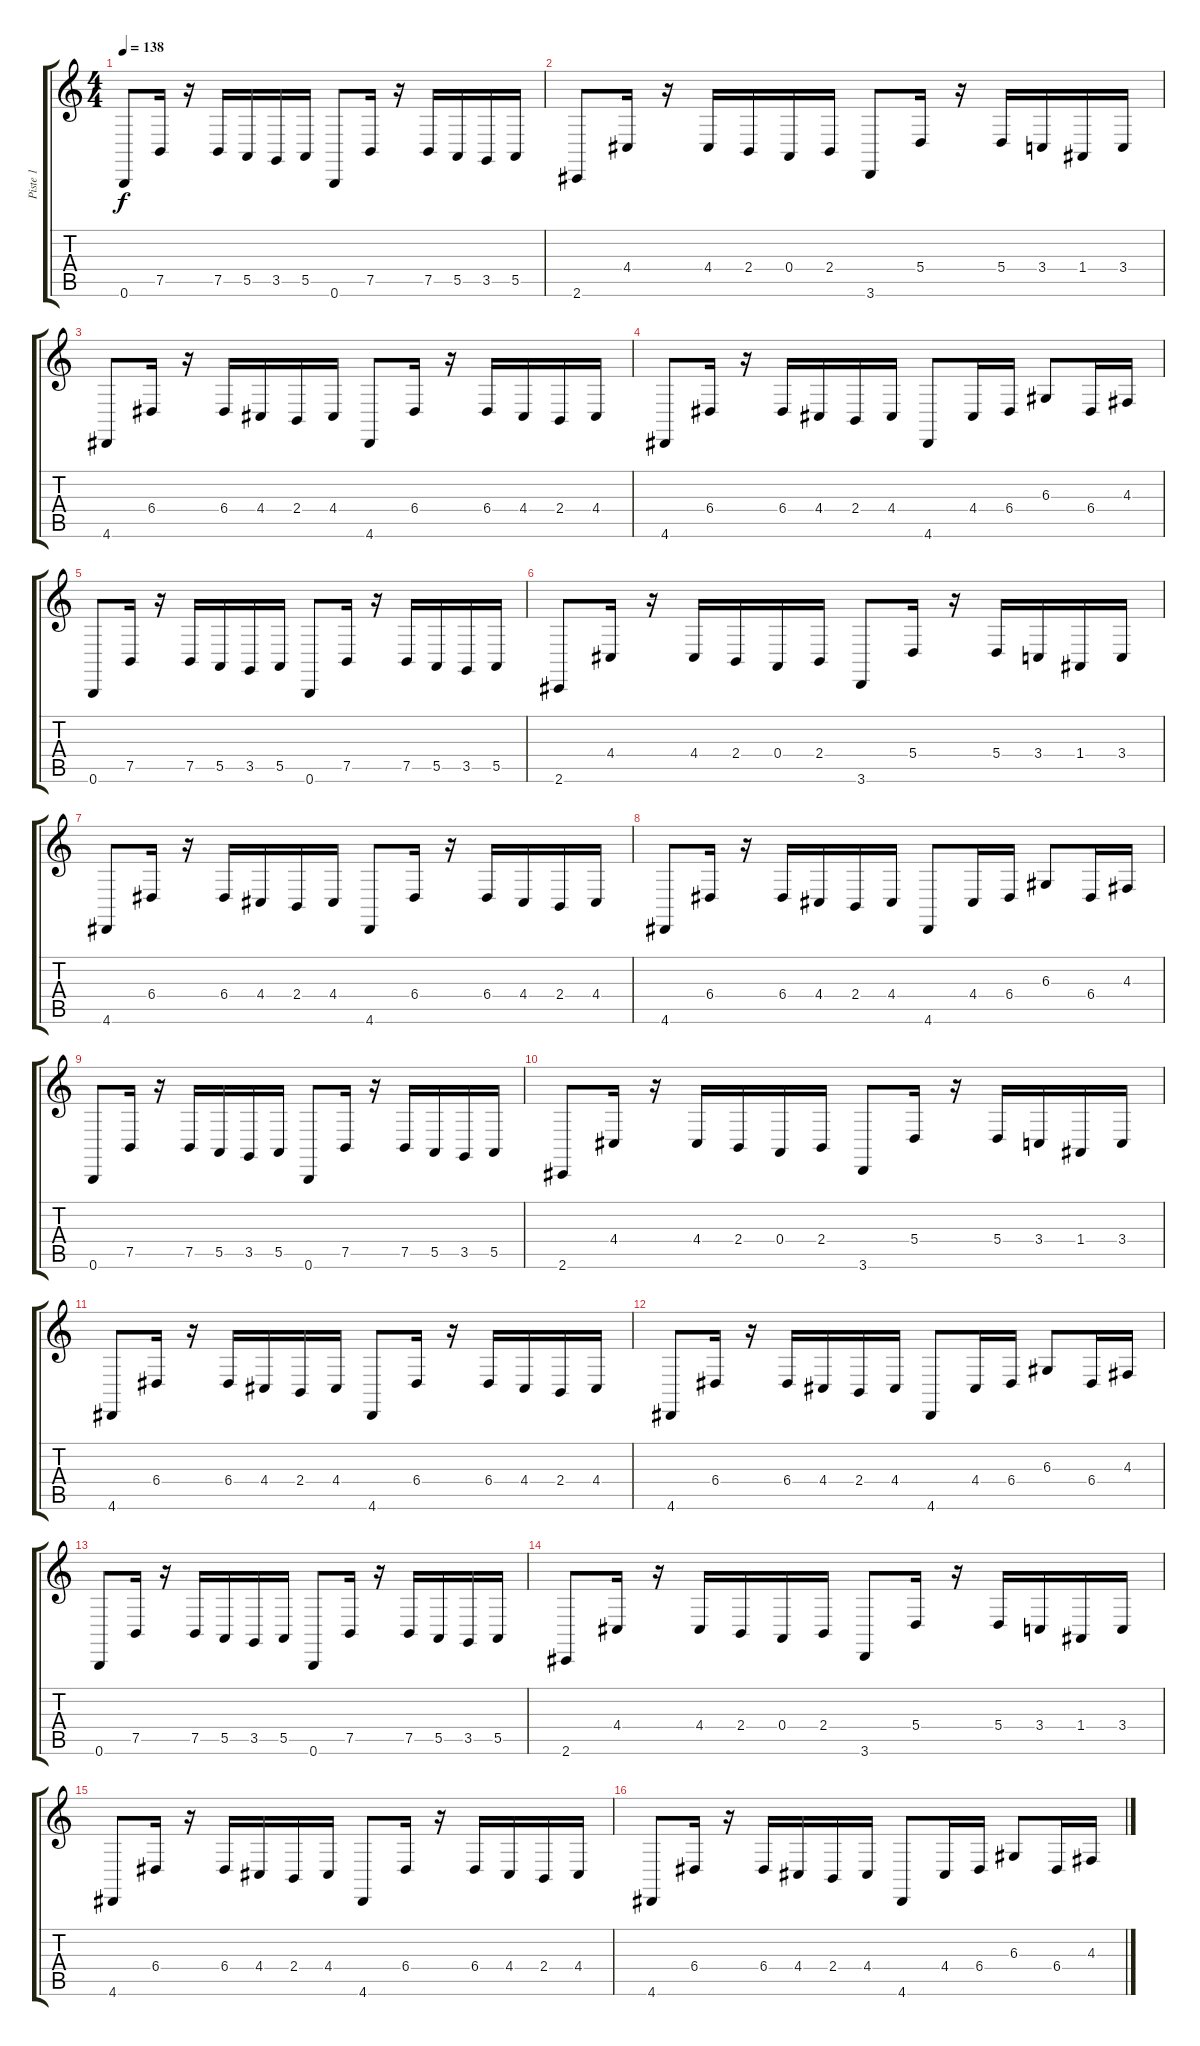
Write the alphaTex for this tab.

\track ("Piste 1" "Piste 1") {instrument lead2sawtooth}
\staff {score tabs}
\tuning (B3 Gb3 D3 A2 E2 B1) {hide}
\ts (4 4)
\tempo 138
\clef g2
\ks c
0.6.8{dy f} 7.5.16 r.16 7.5.16 5.5.16 3.5.16 5.5.16 0.6.8 7.5.16 r.16 7.5.16 5.5.16 3.5.16 5.5.16 |
2.6.8 4.4.16 r.16 4.4.16 2.4.16 0.4.16 2.4.16 3.6.8 5.4.16 r.16 5.4.16 3.4.16 1.4.16 3.4.16 |
4.6.8 6.4.16 r.16 6.4.16 4.4.16 2.4.16 4.4.16 4.6.8 6.4.16 r.16 6.4.16 4.4.16 2.4.16 4.4.16 |
4.6.8 6.4.16 r.16 6.4.16 4.4.16 2.4.16 4.4.16 4.6.8 4.4.16 6.4.16 6.3.8 6.4.16 4.3.16 |
0.6.8 7.5.16 r.16 7.5.16 5.5.16 3.5.16 5.5.16 0.6.8 7.5.16 r.16 7.5.16 5.5.16 3.5.16 5.5.16 |
2.6.8 4.4.16 r.16 4.4.16 2.4.16 0.4.16 2.4.16 3.6.8 5.4.16 r.16 5.4.16 3.4.16 1.4.16 3.4.16 |
4.6.8 6.4.16 r.16 6.4.16 4.4.16 2.4.16 4.4.16 4.6.8 6.4.16 r.16 6.4.16 4.4.16 2.4.16 4.4.16 |
4.6.8 6.4.16 r.16 6.4.16 4.4.16 2.4.16 4.4.16 4.6.8 4.4.16 6.4.16 6.3.8 6.4.16 4.3.16 |
0.6.8 7.5.16 r.16 7.5.16 5.5.16 3.5.16 5.5.16 0.6.8 7.5.16 r.16 7.5.16 5.5.16 3.5.16 5.5.16 |
2.6.8 4.4.16 r.16 4.4.16 2.4.16 0.4.16 2.4.16 3.6.8 5.4.16 r.16 5.4.16 3.4.16 1.4.16 3.4.16 |
4.6.8 6.4.16 r.16 6.4.16 4.4.16 2.4.16 4.4.16 4.6.8 6.4.16 r.16 6.4.16 4.4.16 2.4.16 4.4.16 |
4.6.8 6.4.16 r.16 6.4.16 4.4.16 2.4.16 4.4.16 4.6.8 4.4.16 6.4.16 6.3.8 6.4.16 4.3.16 |
0.6.8 7.5.16 r.16 7.5.16 5.5.16 3.5.16 5.5.16 0.6.8 7.5.16 r.16 7.5.16 5.5.16 3.5.16 5.5.16 |
2.6.8 4.4.16 r.16 4.4.16 2.4.16 0.4.16 2.4.16 3.6.8 5.4.16 r.16 5.4.16 3.4.16 1.4.16 3.4.16 |
4.6.8 6.4.16 r.16 6.4.16 4.4.16 2.4.16 4.4.16 4.6.8 6.4.16 r.16 6.4.16 4.4.16 2.4.16 4.4.16 |
4.6.8 6.4.16 r.16 6.4.16 4.4.16 2.4.16 4.4.16 4.6.8 4.4.16 6.4.16 6.3.8 6.4.16 4.3.16
